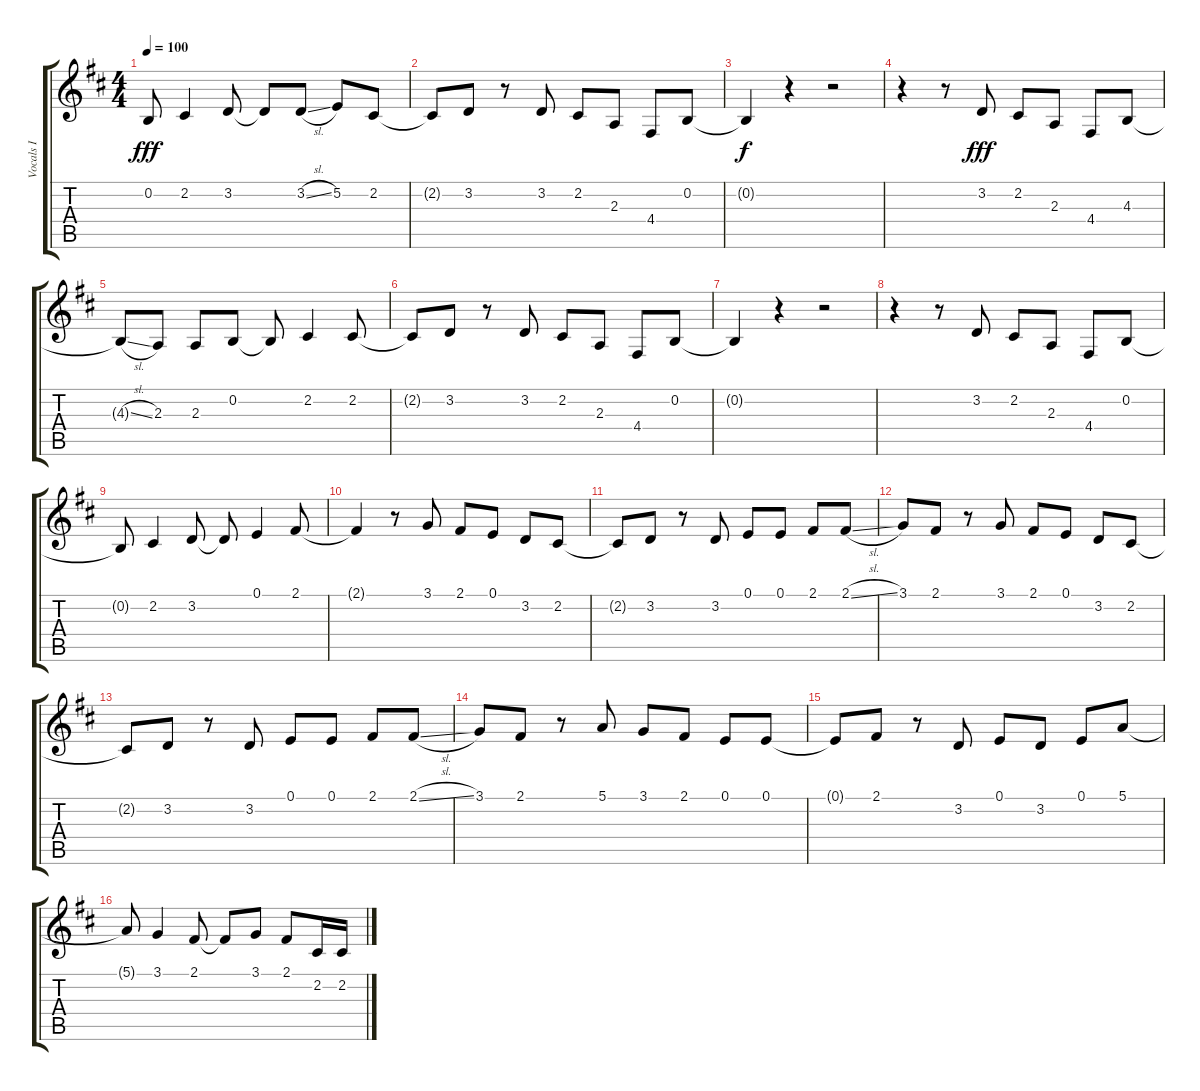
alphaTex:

\track ("Vocals I" "Vocals I") {instrument voiceoohs}
\staff {score tabs}
\tuning (E4 B3 G3 D3 A2 E2) {hide}
\ts (4 4)
\tempo 100
\clef g2
\ks d
0.2{t}.8{dy fff} 2.2.4 3.2.8 3.2{t}.8 3.2{sl}.8 5.2.8 2.2.8 |
2.2{t}.8 3.2.8 r.8 3.2.8 2.2.8 2.3.8 4.4.8 0.2.8 |
0.2{t}.4{dy f} r.4 r.2 |
r.4 r.8 3.2.8{dy fff} 2.2.8 2.3.8 4.4.8 4.3.8 |
4.3{sl t}.8 2.3.8 2.3.8 0.2.8 0.2{t}.8 2.2.4 2.2.8 |
2.2{t}.8 3.2.8 r.8 3.2.8 2.2.8 2.3.8 4.4.8 0.2.8 |
0.2{t}.4 r.4 r.2 |
r.4 r.8 3.2.8 2.2.8 2.3.8 4.4.8 0.2.8 |
0.2{t}.8 2.2.4 3.2.8 3.2{t}.8 0.1.4 2.1.8 |
2.1{t}.4 r.8 3.1.8 2.1.8 0.1.8 3.2.8 2.2.8 |
2.2{t}.8 3.2.8 r.8 3.2.8 0.1.8 0.1.8 2.1.8 2.1{sl}.8 |
3.1.8 2.1.8 r.8 3.1.8 2.1.8 0.1.8 3.2.8 2.2.8 |
2.2{t}.8 3.2.8 r.8 3.2.8 0.1.8 0.1.8 2.1.8 2.1{sl}.8 |
3.1.8 2.1.8 r.8 5.1.8 3.1.8 2.1.8 0.1.8 0.1.8 |
0.1{t}.8 2.1.8 r.8 3.2.8 0.1.8 3.2.8 0.1.8 5.1.8 |
5.1{t}.8 3.1.4 2.1.8 2.1{t}.8 3.1.8 2.1.8 2.2.16 2.2{sl}.16
